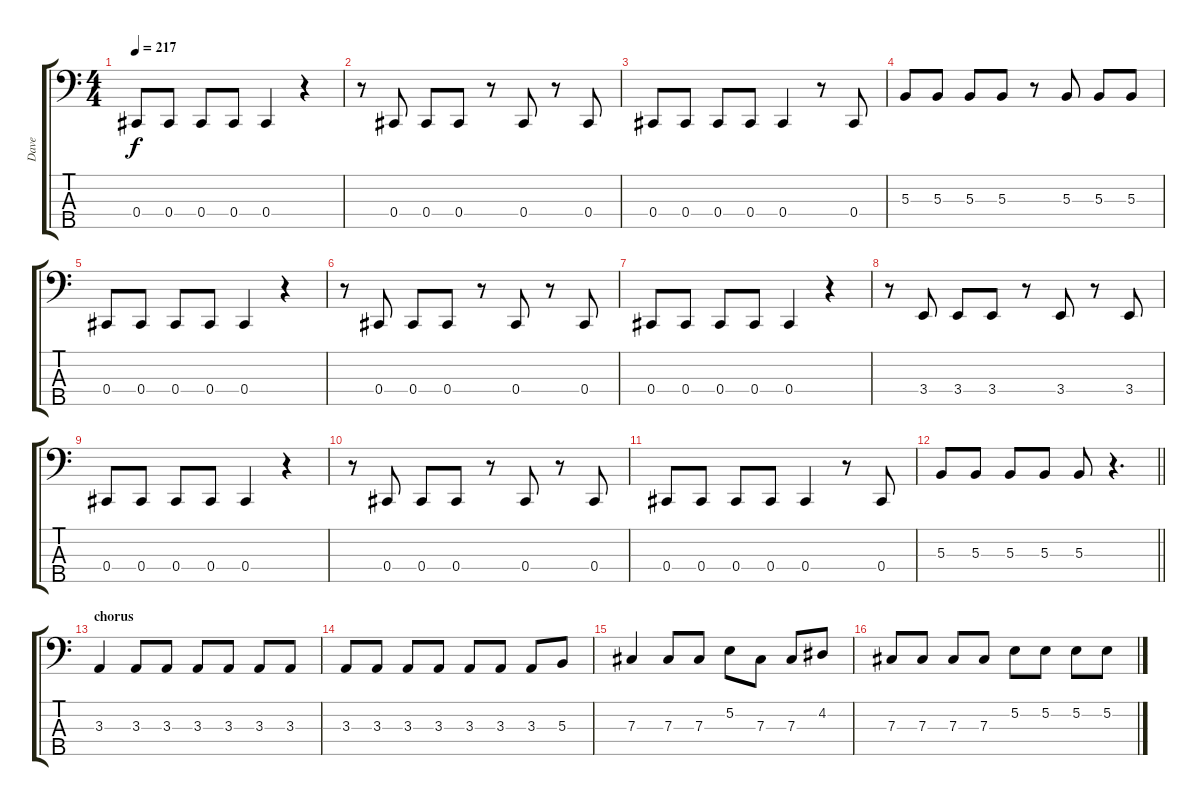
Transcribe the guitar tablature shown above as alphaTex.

\track ("Dave" "Dave") {instrument electricbasspick}
\staff {score tabs}
\tuning (E2 B1 Gb1 Db1 B0) {hide}
\ts (4 4)
\tempo 217
\clef f4
\ks c
0.4.8{dy f} 0.4.8 0.4.8 0.4.8 0.4.4 r.4 |
r.8 0.4.8 0.4.8 0.4.8 r.8 0.4.8 r.8 0.4.8 |
0.4.8 0.4.8 0.4.8 0.4.8 0.4.4 r.8 0.4.8 |
5.3.8 5.3.8 5.3.8 5.3.8 r.8 5.3.8 5.3.8 5.3.8 |
0.4.8 0.4.8 0.4.8 0.4.8 0.4.4 r.4 |
r.8 0.4.8 0.4.8 0.4.8 r.8 0.4.8 r.8 0.4.8 |
0.4.8 0.4.8 0.4.8 0.4.8 0.4.4 r.4 |
r.8 3.4.8 3.4.8 3.4.8 r.8 3.4.8 r.8 3.4.8 |
0.4.8 0.4.8 0.4.8 0.4.8 0.4.4 r.4 |
r.8 0.4.8 0.4.8 0.4.8 r.8 0.4.8 r.8 0.4.8 |
0.4.8 0.4.8 0.4.8 0.4.8 0.4.4 r.8 0.4.8 |
\barLineRight lightlight
5.3.8 5.3.8 5.3.8 5.3.8 5.3.8 r.4{d} |
\section ("" "chorus")
3.3.4 3.3.8 3.3.8 3.3.8 3.3.8 3.3.8 3.3.8 |
3.3.8 3.3.8 3.3.8 3.3.8 3.3.8 3.3.8 3.3.8 5.3.8 |
7.3.4 7.3.8 7.3.8 5.2.8 7.3.8 7.3.8 4.2.8 |
7.3.8 7.3.8 7.3.8 7.3.8 5.2.8 5.2.8 5.2.8 5.2.8
